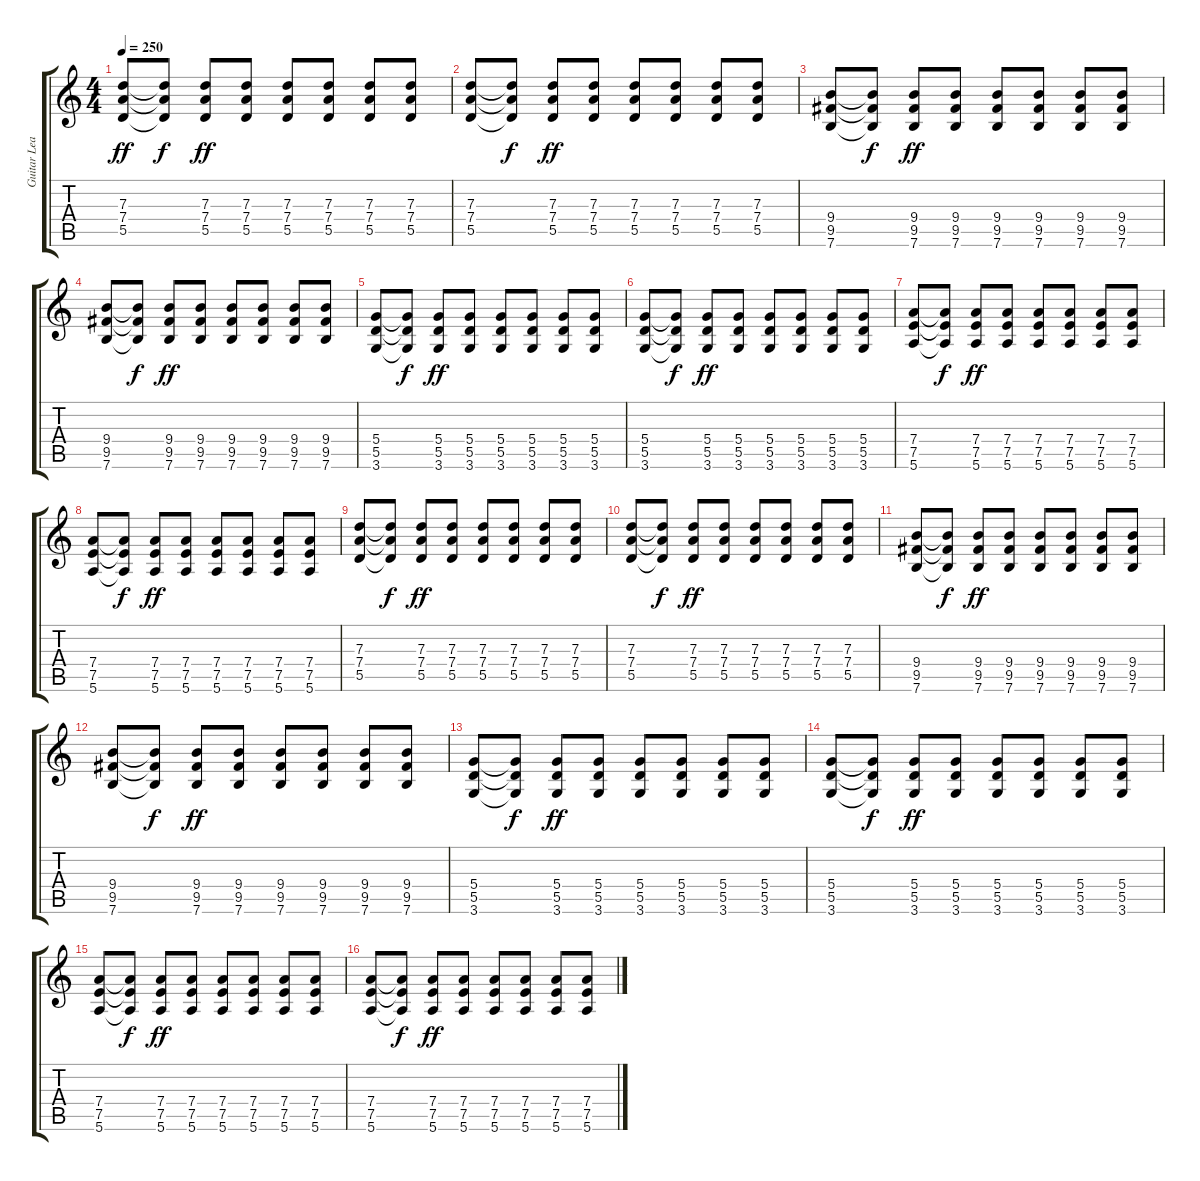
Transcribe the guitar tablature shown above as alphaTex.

\track ("Guitar Lead" "Guitar Lea") {instrument distortionguitar}
\staff {score tabs}
\tuning (E4 B3 G3 D3 A2 E2) {hide}
\ts (4 4)
\tempo 250
\clef g2
\ks c
(7.3 7.4 5.5).8{dy ff} (7.3{t} 7.4{t} 5.5{t}).8{dy f} (7.3 7.4 5.5).8{dy ff} (7.3 7.4 5.5).8 (7.3 7.4 5.5).8 (7.3 7.4 5.5).8 (7.3 7.4 5.5).8 (7.3 7.4 5.5).8 |
(7.3 7.4 5.5).8 (7.3{t} 7.4{t} 5.5{t}).8{dy f} (7.3 7.4 5.5).8{dy ff} (7.3 7.4 5.5).8 (7.3 7.4 5.5).8 (7.3 7.4 5.5).8 (7.3 7.4 5.5).8 (7.3 7.4 5.5).8 |
(9.4 9.5 7.6).8 (9.4{t} 9.5{t} 7.6{t}).8{dy f} (9.4 9.5 7.6).8{dy ff} (9.4 9.5 7.6).8 (9.4 9.5 7.6).8 (9.4 9.5 7.6).8 (9.4 9.5 7.6).8 (9.4 9.5 7.6).8 |
(9.4 9.5 7.6).8 (9.4{t} 9.5{t} 7.6{t}).8{dy f} (9.4 9.5 7.6).8{dy ff} (9.4 9.5 7.6).8 (9.4 9.5 7.6).8 (9.4 9.5 7.6).8 (9.4 9.5 7.6).8 (9.4 9.5 7.6).8 |
(5.4 5.5 3.6).8 (5.4{t} 5.5{t} 3.6{t}).8{dy f} (5.4 5.5 3.6).8{dy ff} (5.4 5.5 3.6).8 (5.4 5.5 3.6).8 (5.4 5.5 3.6).8 (5.4 5.5 3.6).8 (5.4 5.5 3.6).8 |
(5.4 5.5 3.6).8 (5.4{t} 5.5{t} 3.6{t}).8{dy f} (5.4 5.5 3.6).8{dy ff} (5.4 5.5 3.6).8 (5.4 5.5 3.6).8 (5.4 5.5 3.6).8 (5.4 5.5 3.6).8 (5.4 5.5 3.6).8 |
(7.4 7.5 5.6).8 (7.4{t} 7.5{t} 5.6{t}).8{dy f} (7.4 7.5 5.6).8{dy ff} (7.4 7.5 5.6).8 (7.4 7.5 5.6).8 (7.4 7.5 5.6).8 (7.4 7.5 5.6).8 (7.4 7.5 5.6).8 |
(7.4 7.5 5.6).8 (7.4{t} 7.5{t} 5.6{t}).8{dy f} (7.4 7.5 5.6).8{dy ff} (7.4 7.5 5.6).8 (7.4 7.5 5.6).8 (7.4 7.5 5.6).8 (7.4 7.5 5.6).8 (7.4 7.5 5.6).8 |
(7.3 7.4 5.5).8 (7.3{t} 7.4{t} 5.5{t}).8{dy f} (7.3 7.4 5.5).8{dy ff} (7.3 7.4 5.5).8 (7.3 7.4 5.5).8 (7.3 7.4 5.5).8 (7.3 7.4 5.5).8 (7.3 7.4 5.5).8 |
(7.3 7.4 5.5).8 (7.3{t} 7.4{t} 5.5{t}).8{dy f} (7.3 7.4 5.5).8{dy ff} (7.3 7.4 5.5).8 (7.3 7.4 5.5).8 (7.3 7.4 5.5).8 (7.3 7.4 5.5).8 (7.3 7.4 5.5).8 |
(9.4 9.5 7.6).8 (9.4{t} 9.5{t} 7.6{t}).8{dy f} (9.4 9.5 7.6).8{dy ff} (9.4 9.5 7.6).8 (9.4 9.5 7.6).8 (9.4 9.5 7.6).8 (9.4 9.5 7.6).8 (9.4 9.5 7.6).8 |
(9.4 9.5 7.6).8 (9.4{t} 9.5{t} 7.6{t}).8{dy f} (9.4 9.5 7.6).8{dy ff} (9.4 9.5 7.6).8 (9.4 9.5 7.6).8 (9.4 9.5 7.6).8 (9.4 9.5 7.6).8 (9.4 9.5 7.6).8 |
(5.4 5.5 3.6).8 (5.4{t} 5.5{t} 3.6{t}).8{dy f} (5.4 5.5 3.6).8{dy ff} (5.4 5.5 3.6).8 (5.4 5.5 3.6).8 (5.4 5.5 3.6).8 (5.4 5.5 3.6).8 (5.4 5.5 3.6).8 |
(5.4 5.5 3.6).8 (5.4{t} 5.5{t} 3.6{t}).8{dy f} (5.4 5.5 3.6).8{dy ff} (5.4 5.5 3.6).8 (5.4 5.5 3.6).8 (5.4 5.5 3.6).8 (5.4 5.5 3.6).8 (5.4 5.5 3.6).8 |
(7.4 7.5 5.6).8 (7.4{t} 7.5{t} 5.6{t}).8{dy f} (7.4 7.5 5.6).8{dy ff} (7.4 7.5 5.6).8 (7.4 7.5 5.6).8 (7.4 7.5 5.6).8 (7.4 7.5 5.6).8 (7.4 7.5 5.6).8 |
(7.4 7.5 5.6).8 (7.4{t} 7.5{t} 5.6{t}).8{dy f} (7.4 7.5 5.6).8{dy ff} (7.4 7.5 5.6).8 (7.4 7.5 5.6).8 (7.4 7.5 5.6).8 (7.4 7.5 5.6).8 (7.4 7.5 5.6).8
